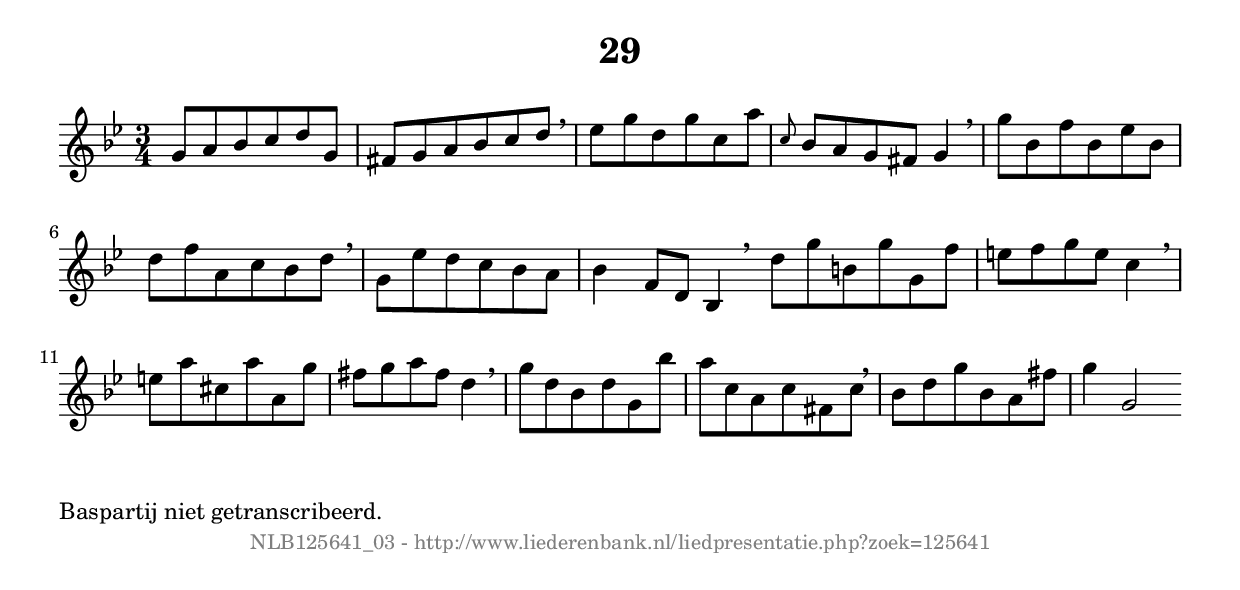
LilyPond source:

%
% produced by wce2krn 1.64 (7 June 2014)
%
\version"2.16"
#(append! paper-alist '(("long" . (cons (* 210 mm) (* 2000 mm)))))
#(set-default-paper-size "long")
sb = {\breathe}
mBreak = {\breathe }
bBreak = {\breathe }
x = {\once\override NoteHead #'style = #'cross }
gl=\glissando
itime={\override Staff.TimeSignature #'stencil = ##f }
ficta = {\once\set suggestAccidentals = ##t}
fine = {\once\override Score.RehearsalMark #'self-alignment-X = #1 \mark \markup {\italic{Fine}}}
dc = {\once\override Score.RehearsalMark #'self-alignment-X = #1 \mark \markup {\italic{D.C.}}}
dcf = {\once\override Score.RehearsalMark #'self-alignment-X = #1 \mark \markup {\italic{D.C. al Fine}}}
dcc = {\once\override Score.RehearsalMark #'self-alignment-X = #1 \mark \markup {\italic{D.C. al Coda}}}
ds = {\once\override Score.RehearsalMark #'self-alignment-X = #1 \mark \markup {\italic{D.S.}}}
dsf = {\once\override Score.RehearsalMark #'self-alignment-X = #1 \mark \markup {\italic{D.S. al Fine}}}
dsc = {\once\override Score.RehearsalMark #'self-alignment-X = #1 \mark \markup {\italic{D.S. al Coda}}}
pv = {\set Score.repeatCommands = #'((volta "1"))}
sv = {\set Score.repeatCommands = #'((volta "2"))}
tv = {\set Score.repeatCommands = #'((volta "3"))}
qv = {\set Score.repeatCommands = #'((volta "4"))}
xv = {\set Score.repeatCommands = #'((volta #f))}
\header{ tagline = ""
title = "29"
}
\score {{
\key g \minor
\relative g'
{
\set melismaBusyProperties = #'()
\time 3/4
\tempo 4=120
\override Score.MetronomeMark #'transparent = ##t
\override Score.RehearsalMark #'break-visibility = #(vector #t #t #f)
g8 a bes c d g, fis g a bes c d \sb es g d g c, a' \grace {c,} bes a g fis g4 \mBreak \bar "|"
g'8 bes, f' bes, es bes d f a, c bes d \sb g, es' d c bes a bes4 f8 d bes4 \bar ":|:" \bBreak
d'8 g b, g' g, f' e f g e c4 \sb e8 a cis, a' a, g' fis g a fis d4 \mBreak \bar "|"
g8 d bes d g, bes' a c, a c fis, c' \sb bes d g bes, a fis' g4 g,2 \bar ":|:"
 }}
 \midi { }
 \layout {
            indent = 0.0\cm
}
}
\markup { \wordwrap-string #" 
Baspartij niet getranscribeerd.
"}
\markup { \vspace #0 } \markup { \with-color #grey \fill-line { \center-column { \smaller "NLB125641_03 - http://www.liederenbank.nl/liedpresentatie.php?zoek=125641" } } }
